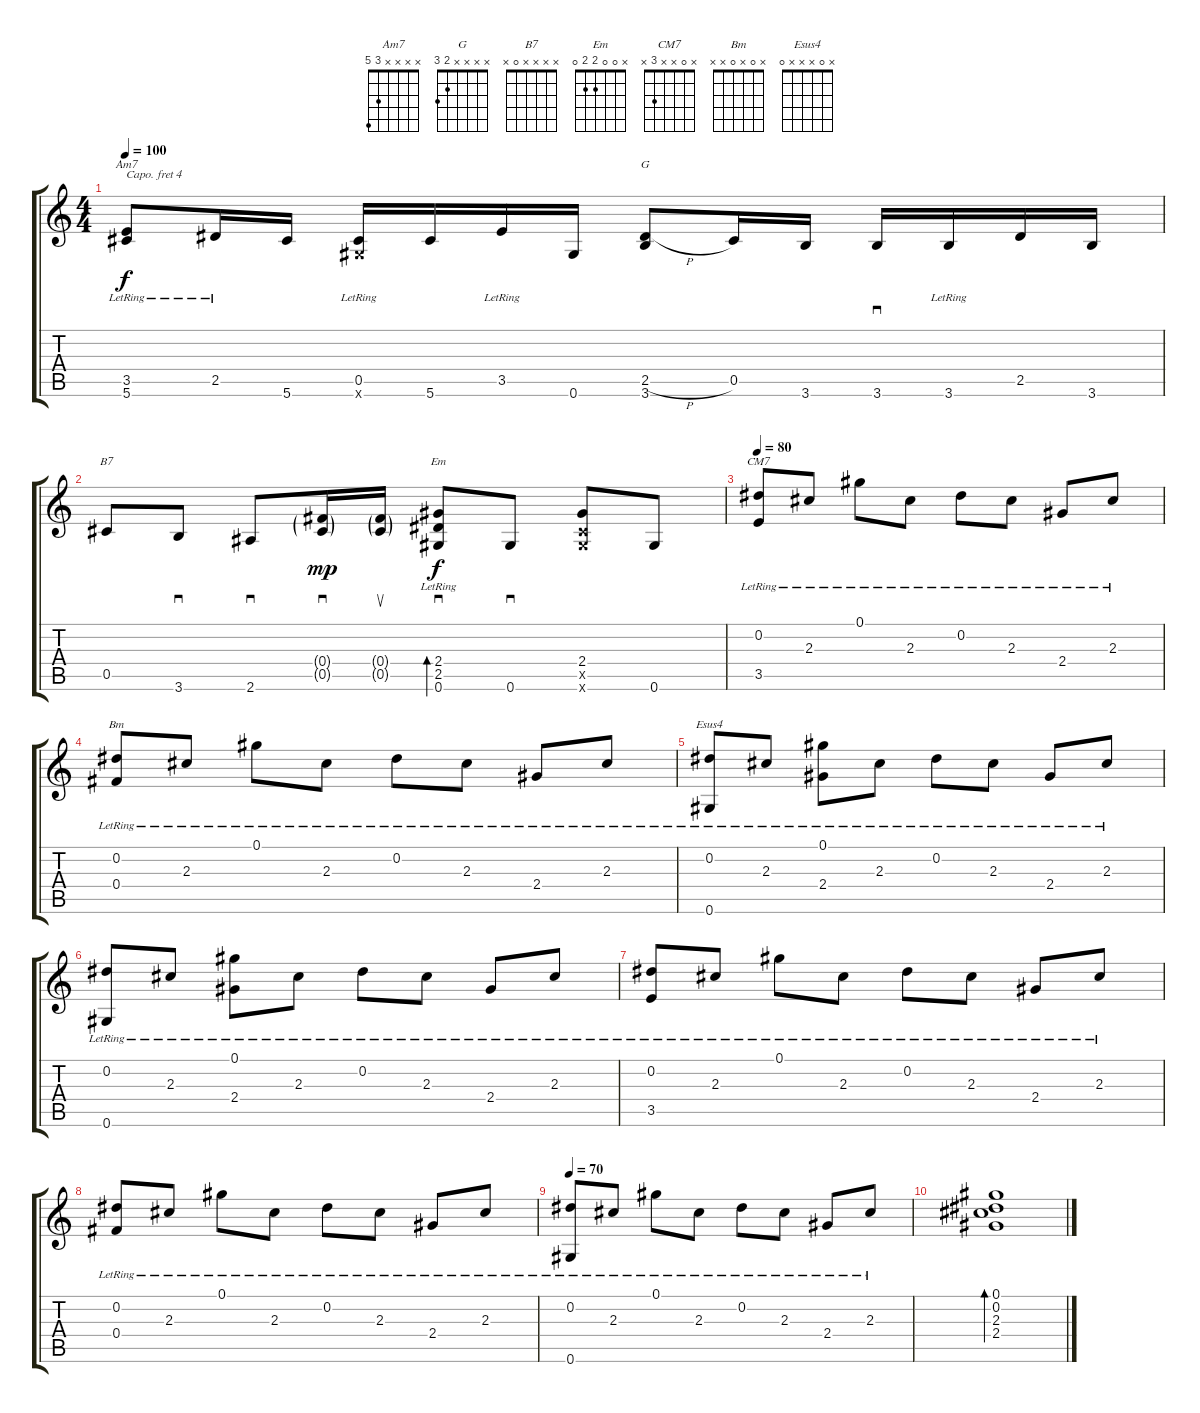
\track "" {instrument acousticguitarsteel}
\staff {score tabs}
\capo 4
\tuning (E4 B3 G3 D3 A2 E2) {hide}
\chord ("Am7" x x x x 3 5)
\chord ("G" x x x x 2 3)
\chord ("B7" x x x x 0 x)
\chord ("Em" x 0 0 2 2 0)
\chord ("CM7" x 0 x x 3 x)
\chord ("Bm" x 0 x 0 x x)
\chord ("Esus4" x 0 x x x 0)
\ts (4 4)
\tempo 100
\clef g2
\ks c
(3.5 5.6{lr}).8{ch "Am7" dy f} 2.5{lr}.16 5.6.16 (0.5{lr} 0.6{x}).16 5.6.16 3.5{lr}.16 0.6.16 (2.5{h} 3.6).8{ch "G"} 0.5.16 3.6.16 3.6.16{sd} 3.6{lr}.16 2.5.16 3.6.16 |
0.5.8{ch "B7"} 3.6.8{sd} 2.6.8{sd} (0.4{g} 0.5{g}).16{sd dy mp} (0.4{g} 0.5{g}).16{su} (2.4{lr} 2.5{lr} 0.6).8{sd bd 60 ch "Em" dy f} 0.6.8{sd} (2.4 0.5{x} 0.6{x}).8 0.6.8 |
\tempo 80
(0.2{lr} 3.5{lr}).8{ch "CM7"} 2.3{lr}.8 0.1{lr}.8 2.3{lr}.8 0.2{lr}.8 2.3{lr}.8 2.4{lr}.8 2.3{lr}.8 |
(0.2{lr} 0.4{lr}).8{ch "Bm"} 2.3{lr}.8 0.1{lr}.8 2.3{lr}.8 0.2{lr}.8 2.3{lr}.8 2.4{lr}.8 2.3{lr}.8 |
(0.2{lr} 0.6{lr}).8{ch "Esus4"} 2.3{lr}.8 (0.1{lr} 2.4{lr}).8 2.3{lr}.8 0.2{lr}.8 2.3{lr}.8 2.4{lr}.8 2.3{lr}.8 |
(0.2{lr} 0.6{lr}).8 2.3{lr}.8 (0.1{lr} 2.4{lr}).8 2.3{lr}.8 0.2{lr}.8 2.3{lr}.8 2.4{lr}.8 2.3{lr}.8 |
(0.2{lr} 3.5{lr}).8 2.3{lr}.8 0.1{lr}.8 2.3{lr}.8 0.2{lr}.8 2.3{lr}.8 2.4{lr}.8 2.3{lr}.8 |
(0.2{lr} 0.4{lr}).8 2.3{lr}.8 0.1{lr}.8 2.3{lr}.8 0.2{lr}.8 2.3{lr}.8 2.4{lr}.8 2.3{lr}.8 |
\tempo 70
(0.2{lr} 0.6{lr}).8 2.3{lr}.8 0.1{lr}.8 2.3{lr}.8 0.2{lr}.8 2.3{lr}.8 2.4{lr}.8 2.3{lr}.8 |
(0.1 0.2 2.3 2.4).1{bd 480}
